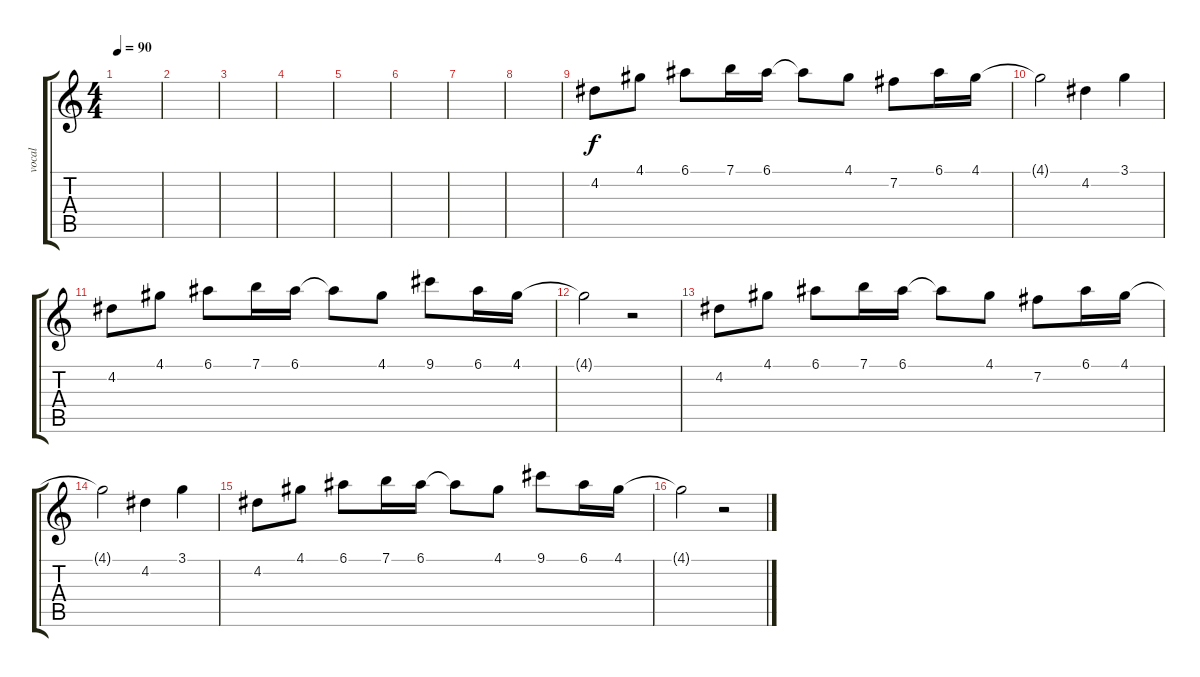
\track ("vocal" "vocal") {instrument distortionguitar}
\staff {score tabs}
\tuning (E4 B3 G3 D3 A2 E2) {hide}
\ts (4 4)
\tempo 90
\clef g2
\ks c
|
|
|
|
|
|
|
|
4.2.8 4.1.8 6.1.8 7.1.16 6.1.16 6.1{t}.8 4.1.8 7.2.8 6.1.16 4.1.16 |
4.1{t}.2 4.2.4 3.1.4 |
4.2.8 4.1.8 6.1.8 7.1.16 6.1.16 6.1{t}.8 4.1.8 9.1.8 6.1.16 4.1.16 |
4.1{t}.2 r.2 |
4.2.8 4.1.8 6.1.8 7.1.16 6.1.16 6.1{t}.8 4.1.8 7.2.8 6.1.16 4.1.16 |
4.1{t}.2 4.2.4 3.1.4 |
4.2.8 4.1.8 6.1.8 7.1.16 6.1.16 6.1{t}.8 4.1.8 9.1.8 6.1.16 4.1.16 |
4.1{t}.2 r.2
